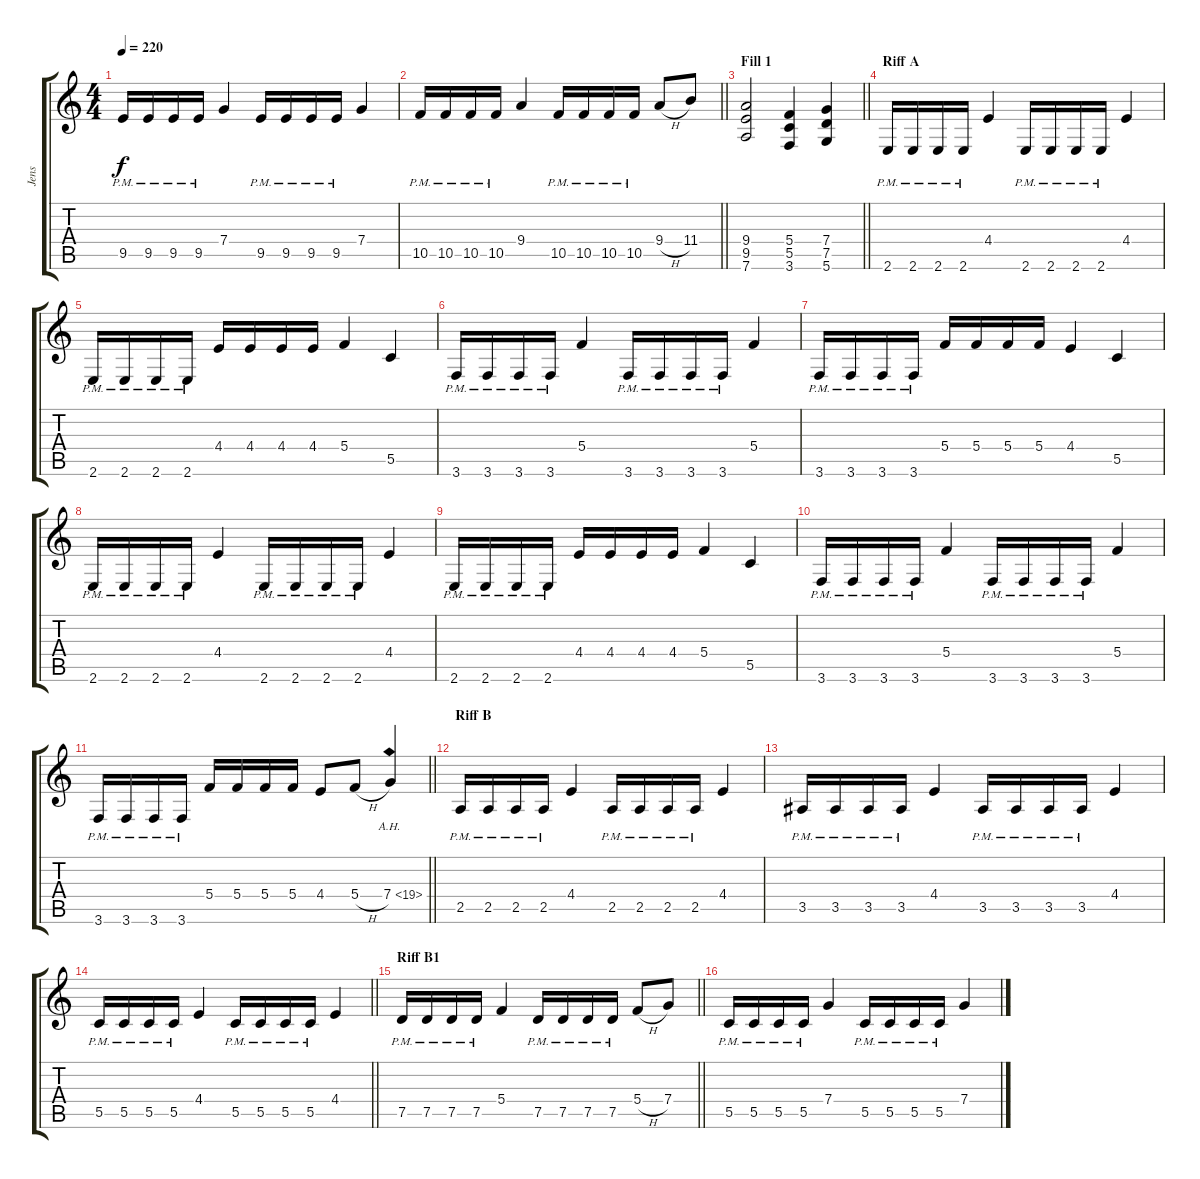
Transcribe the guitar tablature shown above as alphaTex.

\track ("Jens" "Jens") {instrument distortionguitar}
\staff {score tabs}
\tuning (D4 A3 F3 C3 G2 D2) {hide}
\ts (4 4)
\tempo 220
\clef g2
\ks c
9.5{pm}.16{dy f} 9.5{pm}.16 9.5{pm}.16 9.5{pm}.16 7.4.4 9.5{pm}.16 9.5{pm}.16 9.5{pm}.16 9.5{pm}.16 7.4.4 |
\barLineRight lightlight
10.5{pm}.16 10.5{pm}.16 10.5{pm}.16 10.5{pm}.16 9.4.4 10.5{pm}.16 10.5{pm}.16 10.5{pm}.16 10.5{pm}.16 9.4{h}.8 11.4.8 |
\section ("" "Fill 1")
\barLineRight lightlight
(9.4 9.5 7.6).2 (5.4 5.5 3.6).4 (7.4 7.5 5.6).4 |
\section ("" "Riff A")
2.6{pm}.16 2.6{pm}.16 2.6{pm}.16 2.6{pm}.16 4.4.4 2.6{pm}.16 2.6{pm}.16 2.6{pm}.16 2.6{pm}.16 4.4.4 |
2.6{pm}.16 2.6{pm}.16 2.6{pm}.16 2.6{pm}.16 4.4.16 4.4.16 4.4.16 4.4.16 5.4.4 5.5.4 |
3.6{pm}.16 3.6{pm}.16 3.6{pm}.16 3.6{pm}.16 5.4.4 3.6{pm}.16 3.6{pm}.16 3.6{pm}.16 3.6{pm}.16 5.4.4 |
3.6{pm}.16 3.6{pm}.16 3.6{pm}.16 3.6{pm}.16 5.4.16 5.4.16 5.4.16 5.4.16 4.4.4 5.5.4 |
2.6{pm}.16 2.6{pm}.16 2.6{pm}.16 2.6{pm}.16 4.4.4 2.6{pm}.16 2.6{pm}.16 2.6{pm}.16 2.6{pm}.16 4.4.4 |
2.6{pm}.16 2.6{pm}.16 2.6{pm}.16 2.6{pm}.16 4.4.16 4.4.16 4.4.16 4.4.16 5.4.4 5.5.4 |
3.6{pm}.16 3.6{pm}.16 3.6{pm}.16 3.6{pm}.16 5.4.4 3.6{pm}.16 3.6{pm}.16 3.6{pm}.16 3.6{pm}.16 5.4.4 |
\barLineRight lightlight
3.6{pm}.16 3.6{pm}.16 3.6{pm}.16 3.6{pm}.16 5.4.16 5.4.16 5.4.16 5.4.16 4.4.8 5.4{h}.8 7.4{ah 12}.4 |
\section ("" "Riff B")
2.5{pm}.16 2.5{pm}.16 2.5{pm}.16 2.5{pm}.16 4.4.4 2.5{pm}.16 2.5{pm}.16 2.5{pm}.16 2.5{pm}.16 4.4.4 |
3.5{pm}.16 3.5{pm}.16 3.5{pm}.16 3.5{pm}.16 4.4.4 3.5{pm}.16 3.5{pm}.16 3.5{pm}.16 3.5{pm}.16 4.4.4 |
\barLineRight lightlight
5.5{pm}.16 5.5{pm}.16 5.5{pm}.16 5.5{pm}.16 4.4.4 5.5{pm}.16 5.5{pm}.16 5.5{pm}.16 5.5{pm}.16 4.4.4 |
\section ("" "Riff B1")
\barLineRight lightlight
7.5{pm}.16 7.5{pm}.16 7.5{pm}.16 7.5{pm}.16 5.4.4 7.5{pm}.16 7.5{pm}.16 7.5{pm}.16 7.5{pm}.16 5.4{h}.8 7.4.8 |
5.5{pm}.16 5.5{pm}.16 5.5{pm}.16 5.5{pm}.16 7.4.4 5.5{pm}.16 5.5{pm}.16 5.5{pm}.16 5.5{pm}.16 7.4.4
